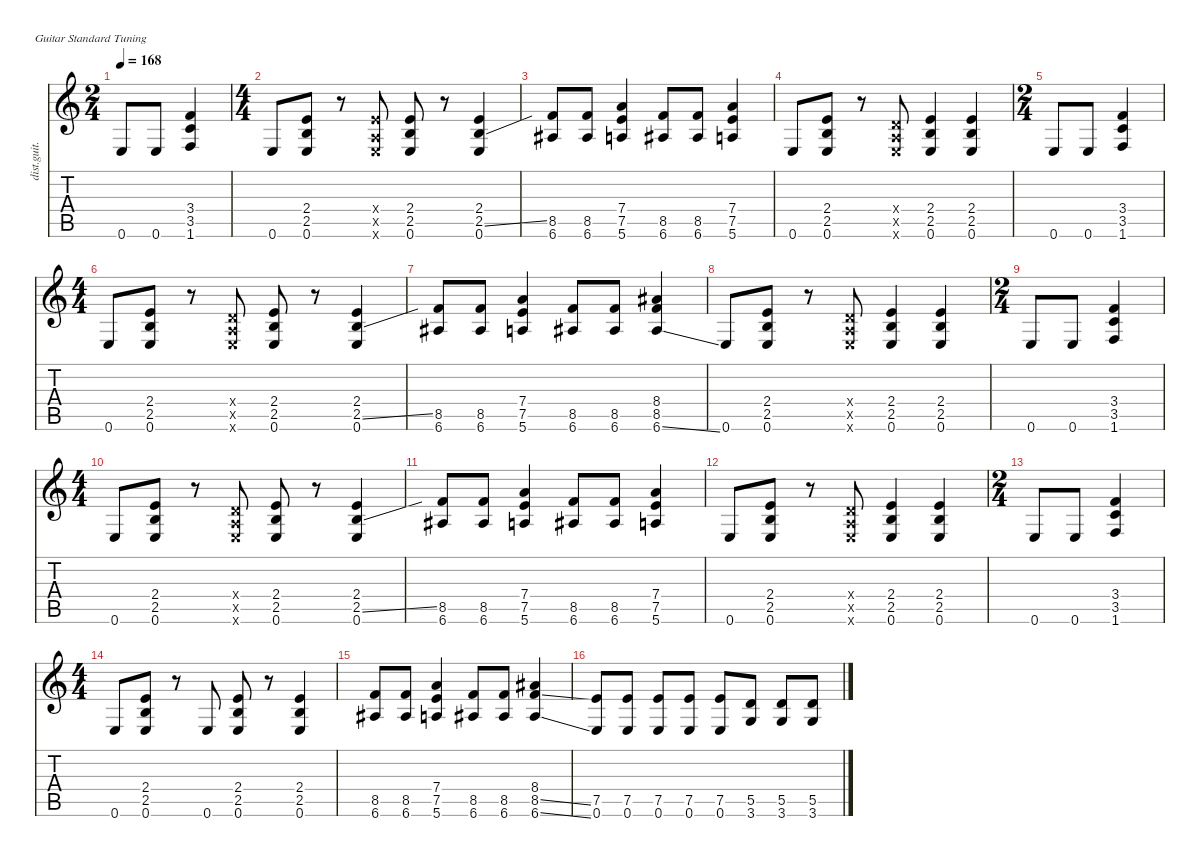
\defaultSystemsLayout 4
\hideDynamics
\bracketExtendMode nobrackets
\otherSystemsTrackNameOrientation horizontal
\track ("Guitar VI Distortion" "dist.guit.") {instrument distortionguitar}
\staff {score tabs}
\tuning (E4 B3 G3 D3 A2 E2)
\ts (2 4)
\beaming (8 2 2)
\tempo 168
\clef g2
\ks c
0.6.8{dy f} 0.6.8 (3.4 3.5 1.6).4 |
\ts (4 4)
\beaming (8 2 2 2 2)
0.6.8 (2.4 2.5 0.6).8 r.8 (2.4{x} 0.5{x} 0.6{x}).8 (2.4 2.5 0.6).8 r.8 (2.4 2.5{ss} 0.6).4 |
(8.5 6.6{acc #}).8 (8.5 6.6{acc #}).8 (7.4 7.5 5.6).4 (8.5 6.6{acc #}).8 (8.5 6.6{acc #}).8 (7.4 7.5 5.6).4 |
0.6.8 (2.4 2.5 0.6).8 r.8 (0.4{x} 0.5{x} 0.6{x}).8 (2.4 2.5 0.6).4 (2.4 2.5 0.6).4 |
\ts (2 4)
\beaming (8 2 2)
0.6.8 0.6.8 (3.4 3.5 1.6).4 |
\ts (4 4)
\beaming (8 2 2 2 2)
0.6.8 (2.4 2.5 0.6).8 r.8 (0.4{x} 0.5{x} 0.6{x}).8 (2.4 2.5 0.6).8 r.8 (2.4 2.5{ss} 0.6).4 |
(8.5 6.6{acc #}).8 (8.5 6.6{acc #}).8 (7.4 7.5 5.6).4 (8.5 6.6{acc #}).8 (8.5 6.6{acc #}).8 (8.4{acc #} 8.5 6.6{ss acc #}).4 |
0.6.8 (2.4 2.5 0.6).8 r.8 (0.4{x} 0.5{x} 0.6{x}).8 (2.4 2.5 0.6).4 (2.4 2.5 0.6).4 |
\ts (2 4)
\beaming (8 2 2)
0.6.8 0.6.8 (3.4 3.5 1.6).4 |
\ts (4 4)
\beaming (8 2 2 2 2)
0.6.8 (2.4 2.5 0.6).8 r.8 (0.4{x} 0.5{x} 0.6{x}).8 (2.4 2.5 0.6).8 r.8 (2.4 2.5{ss} 0.6).4 |
(8.5 6.6{acc #}).8 (8.5 6.6{acc #}).8 (7.4 7.5 5.6).4 (8.5 6.6{acc #}).8 (8.5 6.6{acc #}).8 (7.4 7.5 5.6).4 |
0.6.8 (2.4 2.5 0.6).8 r.8 (0.4{x} 0.5{x} 0.6{x}).8 (2.4 2.5 0.6).4 (2.4 2.5 0.6).4 |
\ts (2 4)
\beaming (8 2 2)
0.6.8 0.6.8 (3.4 3.5 1.6).4 |
\ts (4 4)
\beaming (8 2 2 2 2)
0.6.8 (2.4 2.5 0.6).8 r.8 0.6.8 (2.4 2.5 0.6).8 r.8 (2.4 2.5 0.6).4 |
(8.5 6.6{acc #}).8 (8.5 6.6{acc #}).8 (7.4 7.5 5.6).4 (8.5 6.6{acc #}).8 (8.5 6.6{acc #}).8 (8.4{acc #} 8.5{ss} 6.6{ss acc #}).4 |
(7.5 0.6).8 (7.5 0.6).8 (7.5 0.6).8 (7.5 0.6).8 (7.5 0.6).8 (5.5 3.6).8 (5.5 3.6).8 (5.5 3.6).8
